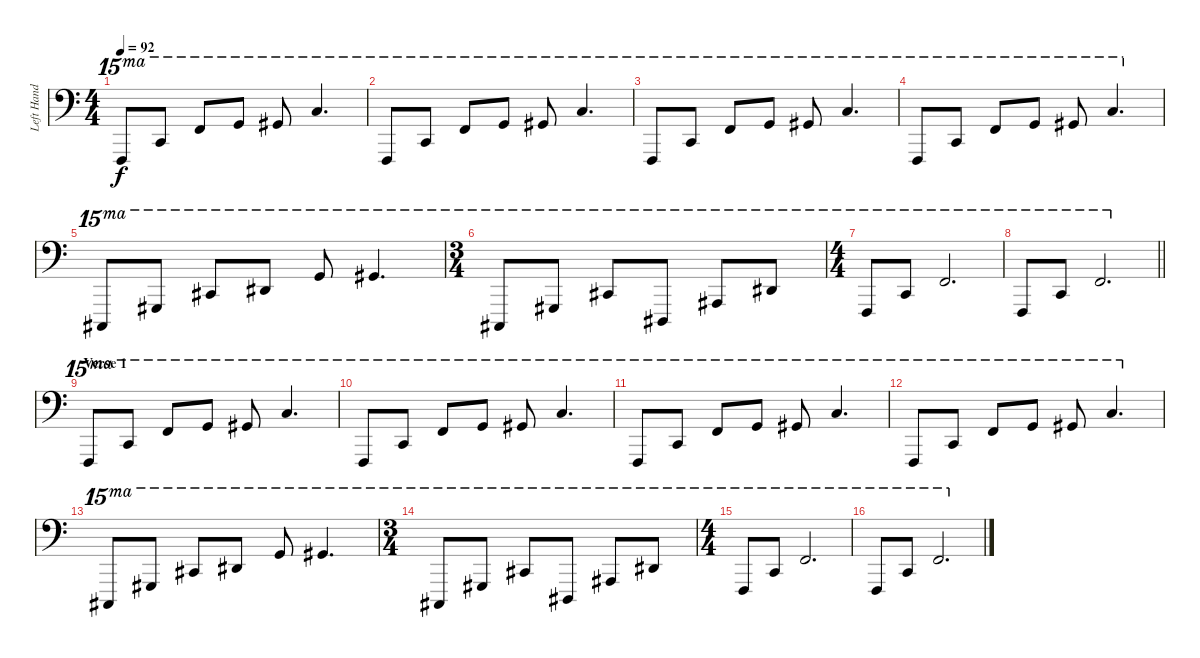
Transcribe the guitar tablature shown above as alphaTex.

\track ("Left Hand" "Left Hand") {instrument acousticgrandpiano}
\staff {score}
\tuning (G2 D2 A1 E1) {hide}
\ts (4 4)
\tempo 92
\clef f4
\ks c
15.2.8{ot 15ma dy f instrument acousticgrandpiano} 17.1.8{ot 15ma} 22.1.8{ot 15ma} 24.1.8{ot 15ma} 25.1.8{ot 15ma} 29.1.4{d ot 15ma} |
10.1.8{ot 15ma} 17.1.8{ot 15ma} 22.1.8{ot 15ma} 24.1.8{ot 15ma} 25.1.8{ot 15ma} 29.1.4{d ot 15ma} |
10.1.8{ot 15ma} 17.1.8{ot 15ma} 22.1.8{ot 15ma} 24.1.8{ot 15ma} 25.1.8{ot 15ma} 29.1.4{d ot 15ma} |
10.1.8{ot 15ma} 17.1.8{ot 15ma} 22.1.8{ot 15ma} 24.1.8{ot 15ma} 25.1.8{ot 15ma} 29.1.4{d ot 15ma} |
6.1.8{ot 15ma} 13.1.8{ot 15ma} 18.1.8{ot 15ma} 20.1.8{ot 15ma} 24.1.8{ot 15ma} 25.1.4{d ot 15ma} |
\ts (3 4)
6.1.8{ot 15ma} 13.1.8{ot 15ma} 18.1.8{ot 15ma} 18.3.8{ot 15ma} 15.1.8{ot 15ma} 20.1.8{ot 15ma} |
\ts (4 4)
20.3.8{ot 15ma} 17.1.8{ot 15ma} 22.1.2{d ot 15ma} |
\barLineRight lightlight
10.1.8{ot 15ma} 17.1.8{ot 15ma} 22.1.2{d ot 15ma} |
\section ("" "Verse 1")
15.2.8{ot 15ma} 17.1.8{ot 15ma} 22.1.8{ot 15ma} 24.1.8{ot 15ma} 25.1.8{ot 15ma} 29.1.4{d ot 15ma} |
10.1.8{ot 15ma} 17.1.8{ot 15ma} 22.1.8{ot 15ma} 24.1.8{ot 15ma} 25.1.8{ot 15ma} 29.1.4{d ot 15ma} |
10.1.8{ot 15ma} 17.1.8{ot 15ma} 22.1.8{ot 15ma} 24.1.8{ot 15ma} 25.1.8{ot 15ma} 29.1.4{d ot 15ma} |
10.1.8{ot 15ma} 17.1.8{ot 15ma} 22.1.8{ot 15ma} 24.1.8{ot 15ma} 25.1.8{ot 15ma} 29.1.4{d ot 15ma} |
6.1.8{ot 15ma} 13.1.8{ot 15ma} 18.1.8{ot 15ma} 20.1.8{ot 15ma} 24.1.8{ot 15ma} 25.1.4{d ot 15ma} |
\ts (3 4)
6.1.8{ot 15ma} 13.1.8{ot 15ma} 18.1.8{ot 15ma} 18.3.8{ot 15ma} 15.1.8{ot 15ma} 20.1.8{ot 15ma} |
\ts (4 4)
20.3.8{ot 15ma} 17.1.8{ot 15ma} 22.1.2{d ot 15ma} |
10.1.8{ot 15ma} 17.1.8{ot 15ma} 22.1.2{d ot 15ma}
